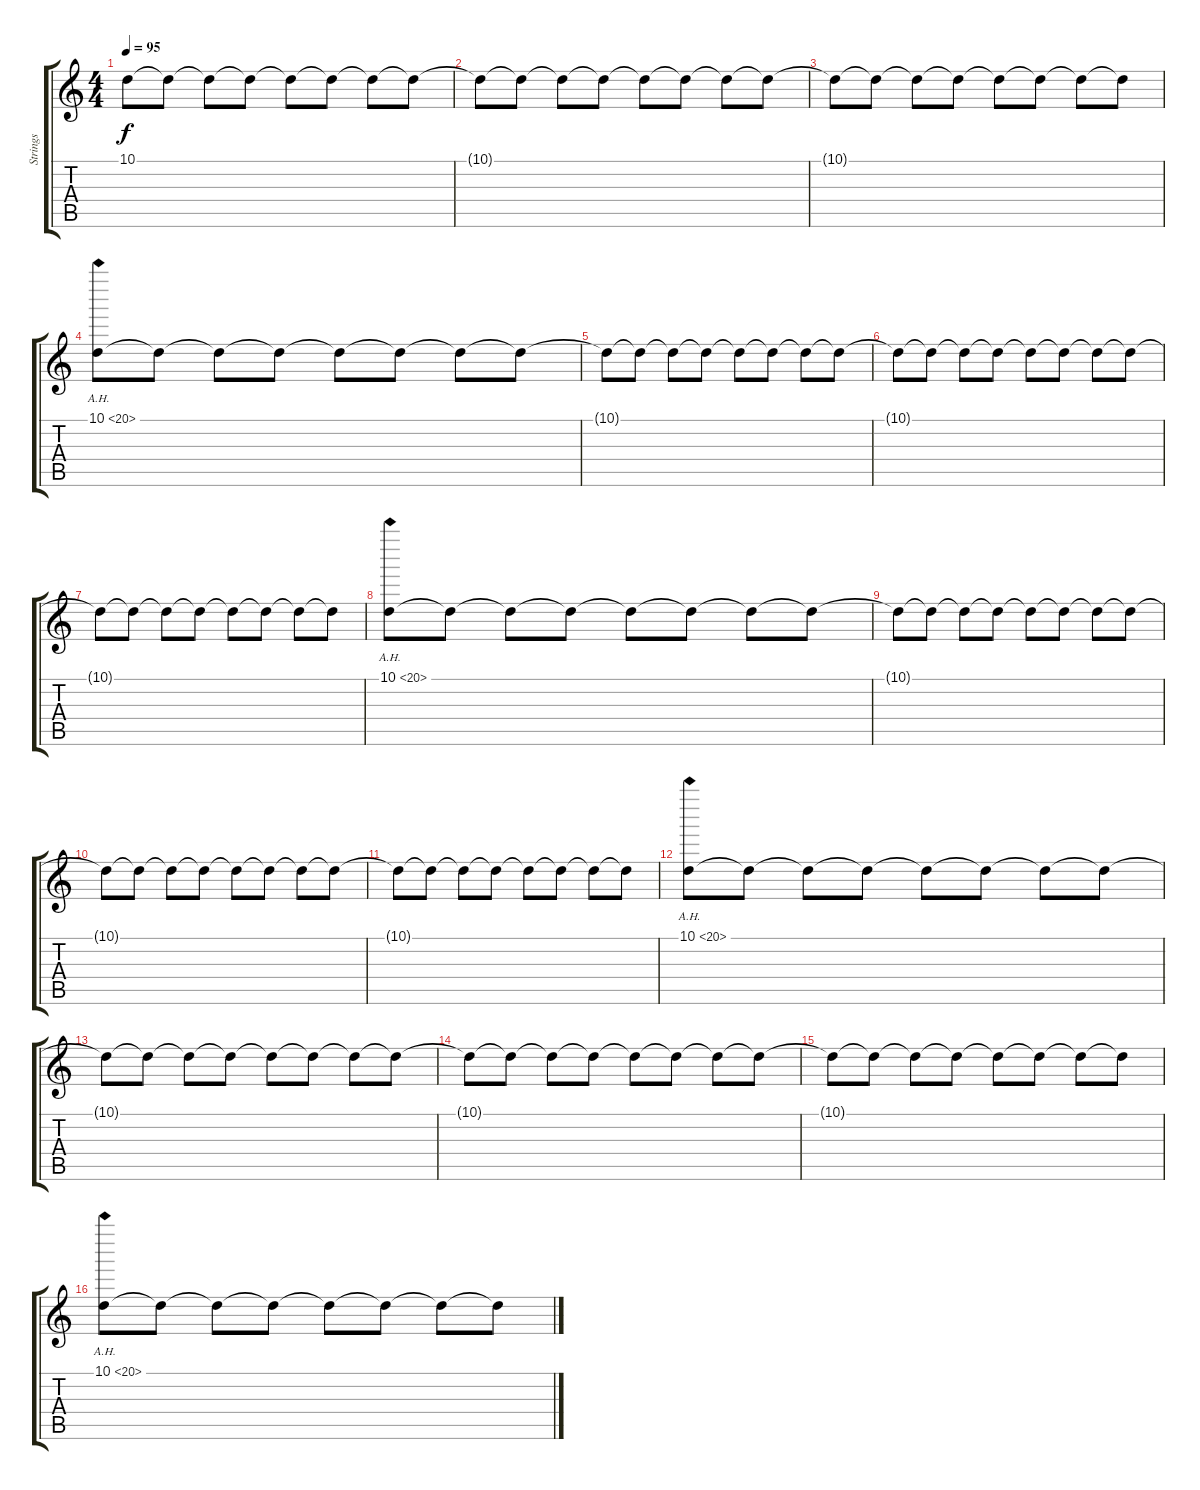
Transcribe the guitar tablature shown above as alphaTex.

\track ("Strings" "Strings") {instrument tremolostrings}
\staff {score tabs}
\tuning (E4 B3 G3 D3 A2 E2) {hide}
\ts (4 4)
\tempo 95
\clef g2
\ks c
10.1{t}.8{dy f volume 8} 10.1{t}.8{volume 9} 10.1{t}.8{volume 10} 10.1{t}.8{volume 11} 10.1{t}.8{volume 12} 10.1{t}.8{volume 12} 10.1{t}.8{volume 12} 10.1{t}.8{volume 12} |
10.1{t}.8{volume 13} 10.1{t}.8 10.1{t}.8 10.1{t}.8 10.1{t}.8 10.1{t}.8 10.1{t}.8 10.1{t}.8 |
10.1{t}.8{volume 11} 10.1{t}.8{volume 9} 10.1{t}.8{volume 7} 10.1{t}.8{volume 5} 10.1{t}.8{volume 4} 10.1{t}.8{volume 3} 10.1{t}.8{volume 2} 10.1{t}.8{volume 1} |
10.1{ah 10}.8{volume 0} 10.1{t}.8{volume 1} 10.1{t}.8{volume 2} 10.1{t}.8{volume 3} 10.1{t}.8{volume 4} 10.1{t}.8{volume 5} 10.1{t}.8{volume 6} 10.1{t}.8{volume 7} |
10.1{t}.8{volume 8} 10.1{t}.8{volume 9} 10.1{t}.8{volume 10} 10.1{t}.8{volume 11} 10.1{t}.8{volume 12} 10.1{t}.8{volume 12} 10.1{t}.8{volume 12} 10.1{t}.8{volume 12} |
10.1{t}.8{volume 13} 10.1{t}.8 10.1{t}.8 10.1{t}.8 10.1{t}.8 10.1{t}.8 10.1{t}.8 10.1{t}.8 |
10.1{t}.8{volume 11} 10.1{t}.8{volume 9} 10.1{t}.8{volume 7} 10.1{t}.8{volume 5} 10.1{t}.8{volume 4} 10.1{t}.8{volume 3} 10.1{t}.8{volume 2} 10.1{t}.8{volume 1} |
10.1{ah 10}.8{volume 0} 10.1{t}.8{volume 1} 10.1{t}.8{volume 2} 10.1{t}.8{volume 3} 10.1{t}.8{volume 4} 10.1{t}.8{volume 5} 10.1{t}.8{volume 6} 10.1{t}.8{volume 7} |
10.1{t}.8{volume 8} 10.1{t}.8{volume 9} 10.1{t}.8{volume 10} 10.1{t}.8{volume 11} 10.1{t}.8{volume 12} 10.1{t}.8{volume 12} 10.1{t}.8{volume 12} 10.1{t}.8{volume 12} |
10.1{t}.8{volume 13} 10.1{t}.8 10.1{t}.8 10.1{t}.8 10.1{t}.8 10.1{t}.8 10.1{t}.8 10.1{t}.8 |
10.1{t}.8{volume 11} 10.1{t}.8{volume 9} 10.1{t}.8{volume 7} 10.1{t}.8{volume 5} 10.1{t}.8{volume 4} 10.1{t}.8{volume 3} 10.1{t}.8{volume 2} 10.1{t}.8{volume 1} |
10.1{ah 10}.8{volume 0} 10.1{t}.8{volume 1} 10.1{t}.8{volume 2} 10.1{t}.8{volume 3} 10.1{t}.8{volume 4} 10.1{t}.8{volume 5} 10.1{t}.8{volume 6} 10.1{t}.8{volume 7} |
10.1{t}.8{volume 8} 10.1{t}.8{volume 9} 10.1{t}.8{volume 10} 10.1{t}.8{volume 11} 10.1{t}.8{volume 12} 10.1{t}.8{volume 12} 10.1{t}.8{volume 12} 10.1{t}.8{volume 12} |
10.1{t}.8{volume 13} 10.1{t}.8 10.1{t}.8 10.1{t}.8 10.1{t}.8 10.1{t}.8 10.1{t}.8 10.1{t}.8 |
10.1{t}.8{volume 11} 10.1{t}.8{volume 9} 10.1{t}.8{volume 7} 10.1{t}.8{volume 5} 10.1{t}.8{volume 4} 10.1{t}.8{volume 3} 10.1{t}.8{volume 2} 10.1{t}.8{volume 1} |
10.1{ah 10}.8{volume 0} 10.1{t}.8{volume 1} 10.1{t}.8{volume 2} 10.1{t}.8{volume 3} 10.1{t}.8{volume 4} 10.1{t}.8{volume 5} 10.1{t}.8{volume 6} 10.1{t}.8{volume 7}
